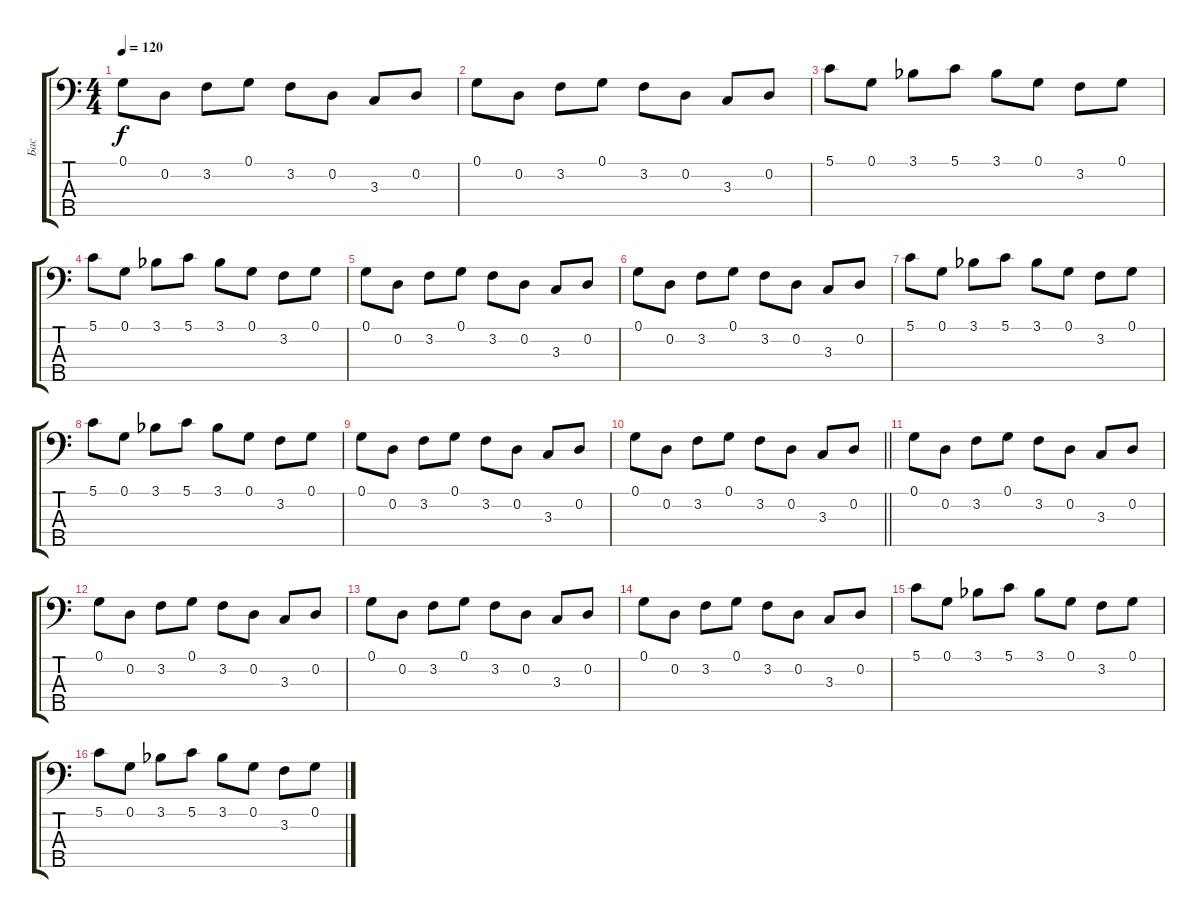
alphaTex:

\track ("Бас" "Бас") {instrument acousticguitarsteel}
\staff {score tabs}
\tuning (G2 D2 A1 E1 B0) {hide}
\ts (4 4)
\tempo 120
\clef f4
\ks c
0.1.8{dy f} 0.2.8 3.2.8 0.1.8 3.2.8 0.2.8 3.3.8 0.2.8 |
0.1.8 0.2.8 3.2.8 0.1.8 3.2.8 0.2.8 3.3.8 0.2.8 |
5.1.8 0.1.8 3.1{acc b}.8 5.1.8 3.1{acc b}.8 0.1.8 3.2.8 0.1.8 |
5.1.8 0.1.8 3.1{acc b}.8 5.1.8 3.1{acc b}.8 0.1.8 3.2.8 0.1.8 |
0.1.8 0.2.8 3.2.8 0.1.8 3.2.8 0.2.8 3.3.8 0.2.8 |
0.1.8 0.2.8 3.2.8 0.1.8 3.2.8 0.2.8 3.3.8 0.2.8 |
5.1.8 0.1.8 3.1{acc b}.8 5.1.8 3.1{acc b}.8 0.1.8 3.2.8 0.1.8 |
5.1.8 0.1.8 3.1{acc b}.8 5.1.8 3.1{acc b}.8 0.1.8 3.2.8 0.1.8 |
0.1.8 0.2.8 3.2.8 0.1.8 3.2.8 0.2.8 3.3.8 0.2.8 |
\barLineRight lightlight
0.1.8 0.2.8 3.2.8 0.1.8 3.2.8 0.2.8 3.3.8 0.2.8 |
0.1.8 0.2.8 3.2.8 0.1.8 3.2.8 0.2.8 3.3.8 0.2.8 |
0.1.8 0.2.8 3.2.8 0.1.8 3.2.8 0.2.8 3.3.8 0.2.8 |
0.1.8 0.2.8 3.2.8 0.1.8 3.2.8 0.2.8 3.3.8 0.2.8 |
0.1.8 0.2.8 3.2.8 0.1.8 3.2.8 0.2.8 3.3.8 0.2.8 |
5.1.8 0.1.8 3.1{acc b}.8 5.1.8 3.1{acc b}.8 0.1.8 3.2.8 0.1.8 |
5.1.8 0.1.8 3.1{acc b}.8 5.1.8 3.1{acc b}.8 0.1.8 3.2.8 0.1.8
